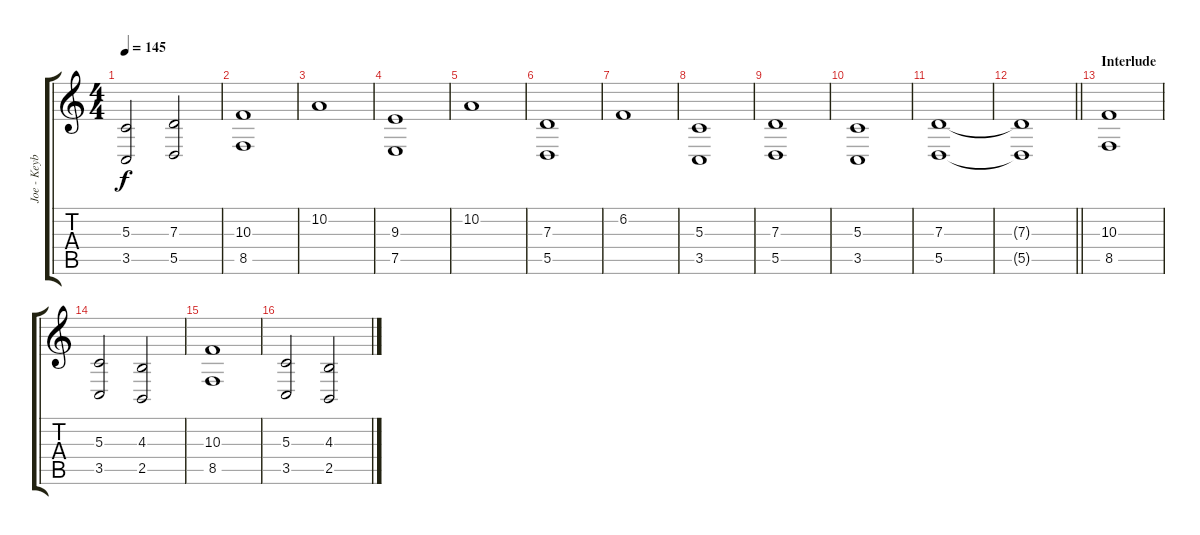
\track ("Joe - Keyboards" "Joe - Keyb") {instrument lead3calliope}
\staff {score tabs}
\tuning (E4 B3 G3 D3 A2 E2) {hide}
\ts (4 4)
\tempo 145
\clef g2
\ks c
(5.3 3.5).2{dy f} (7.3 5.5).2 |
(10.3 8.5).1 |
10.2.1 |
(9.3 7.5).1 |
10.2.1 |
(7.3 5.5).1 |
6.2.1 |
(5.3 3.5).1 |
(7.3 5.5).1 |
(5.3 3.5).1 |
(7.3 5.5).1 |
\barLineRight lightlight
(7.3{t} 5.5{t}).1 |
\section ("" "Interlude")
(10.3 8.5).1 |
(5.3 3.5).2 (4.3 2.5).2 |
(10.3 8.5).1 |
(5.3 3.5).2 (4.3 2.5).2
